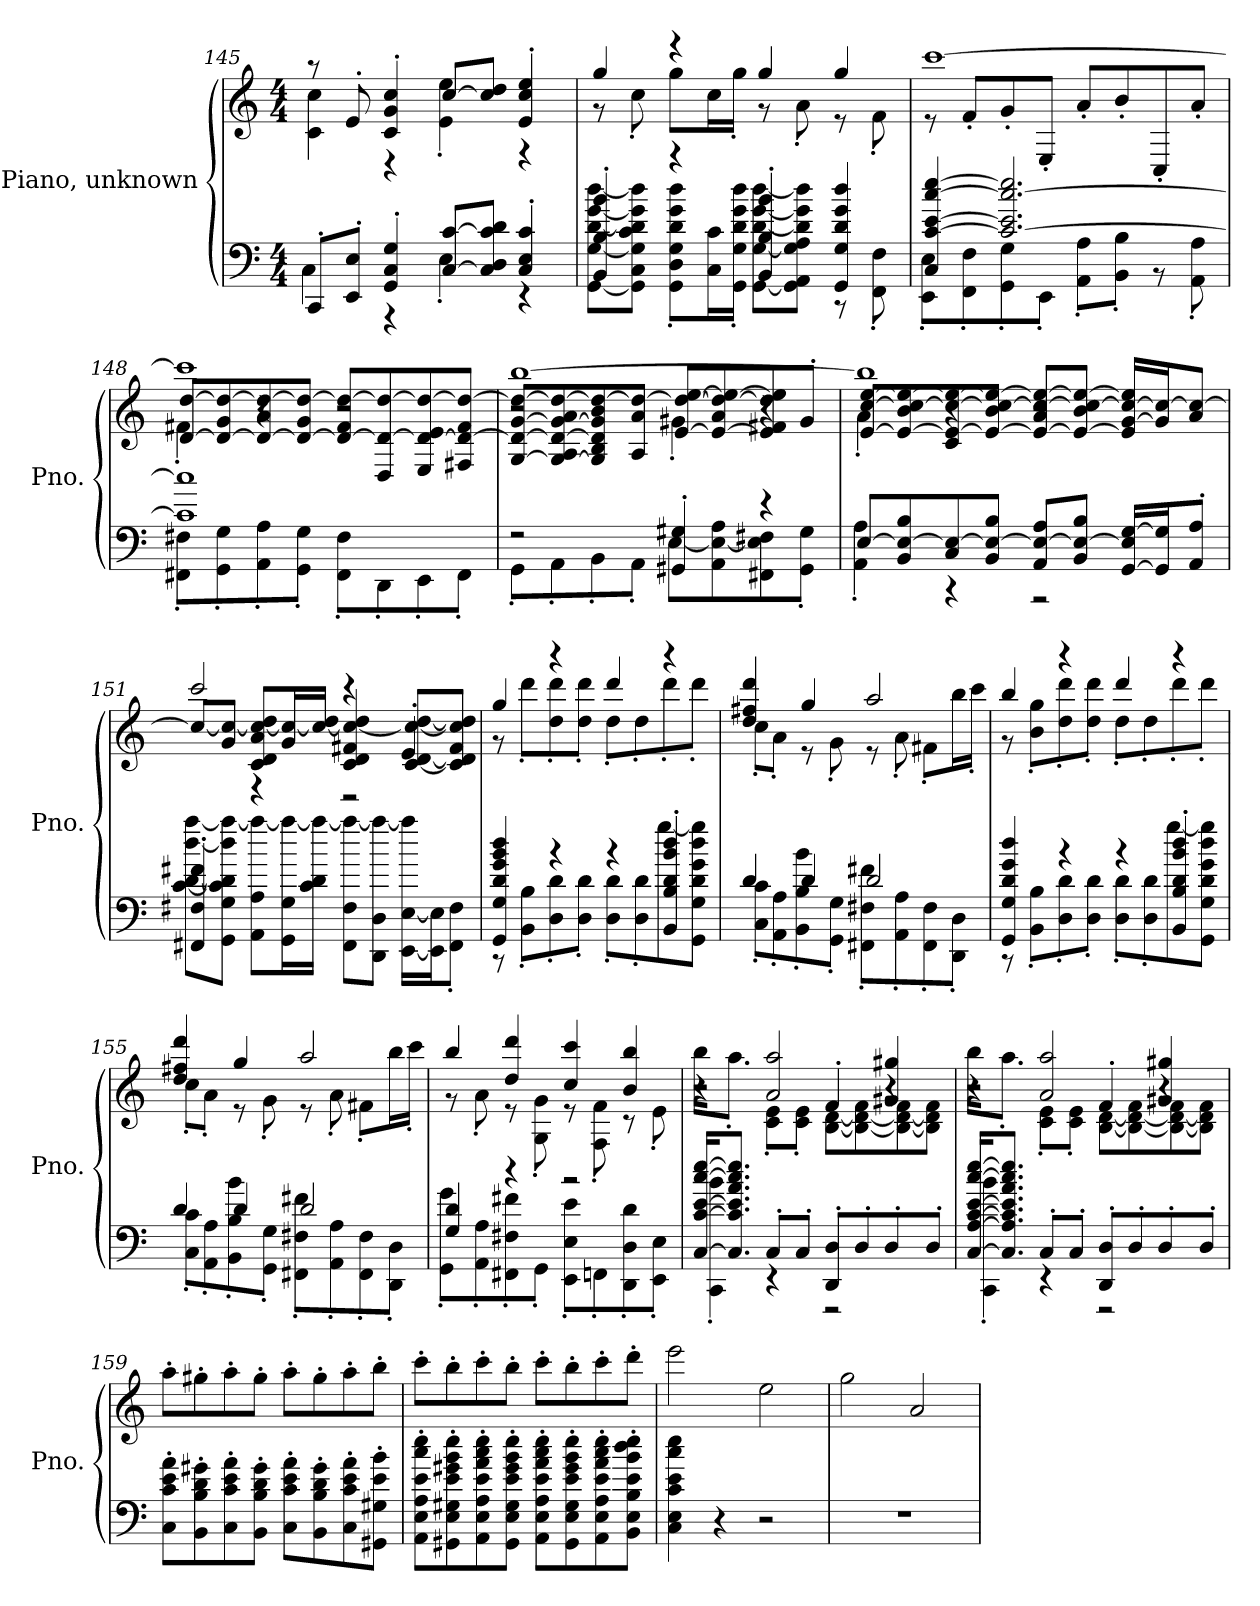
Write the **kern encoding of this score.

**kern	**kern
*part1	*part1
*staff2	*staff1
*I"Piano, unknown	*
*I'Pno.	*
!!LO:LB:g=z
*clefF4	*clefG2
*k[]	*k[]
*M4/4	*M4/4
=145	=145
*^	*^
8CC'/L	4C\	8r	4c\ 4cc\
8EE/' 8E/'J	.	8e'/	.
4GG/' 4C/' 4G/'	4r	4c/' 4g/' 4cc/'	4r
[8C/ [8c/L	4E'\	[8cc/L	4e\' 4ee\'
8C/] 8D/ 8c/] 8d/J	.	8cc/] 8dd/J	.
4C/' 4E/' 4c/'	4r	4e/' 4cc/' 4ee/'	4r
=146	=146	=146	=146
4BB/' 4B/' 4b/'	[8GG\ [8G\ [8d\ [8g\ [8dd\L	4gg/	8r
.	8GG\] 8C\ 8G\] 8c\ 8d\] 8g\] 8dd\]J	.	8cc'\
4r	8GG\' 8D\' 8G\' 8d\' 8g\' 8dd\'L	4r	8gg\L
.	16C\ 16c\L	.	16cc\L
.	16GG\' 16G\' 16d\' 16g\' 16dd\'JJ	.	16gg'\JJ
4BB/' 4B/' 4b/'	[8GG\ [8G\ [8d\ [8g\ [8dd\L	4gg/	8r
.	8GG\] 8AA\ 8G\] 8A\ 8d\] 8g\] 8dd\]J	.	8a'\
4GG/ 4G/ 4d/ 4g/ 4dd/	8r	4gg/	8r
.	8FF\' 8F\'	.	8f'\
=147	=147	=147	=147
4C/ [4c/ [4e/ [4cc/ [4ee/	8EE\' 8E\'L	[1ccc	8r
.	8FF\' 8F\'	.	8f'/L
2.c/_ 2.e/] 2.cc/_ 2.ee/]	8GG\' 8G\'	.	8g'/
.	8EE'\J	.	8E'/J
.	8AA\' 8A\'L	.	8a'/L
.	8BB\' 8B\'J	.	8b'/
.	8r	.	8C'/
.	8AA\' 8A\'	.	8a'/J
!!LO:LB:g=z
=148	=148	=148	=148
*	*	*	*^
1c] 1cc]	8FF#X\' 8F#X\'L	1ccc]	4f#X'\	[8d/ [8dd/L
.	8GG\' 8G\'	.	.	8d/_ 8g/ 8dd/_
.	8AA\' 8A\'	.	4r	8d/_ 8a/ 8dd/_
.	8GG\' 8G\'J	.	.	8d/_ 8g/ 8dd/_J
.	8FF#\' 8F#\'L	.	2r	8d/_ 8f#/ 8dd/_L
.	8DD'\	.	.	8D/ 8d/_ 8dd/_
.	8EE'\	.	.	8E/ 8d/_ 8e/ 8dd/_
.	8FF#'\J	.	.	8F#X/ 8d/_ 8f#/ 8dd/_J
=149	=149	=149	=149	=149
2r	8GG'\L	[1bb	2r	[8G/ 8d/_ [8g/ 8dd/_L
.	8AA'\	.	.	8G/_ 8A/ 8d/_ 8g/_ 8a/ 8dd/_
.	8BB'\	.	.	8G/] 8B/ 8d/] 8g/] 8b/ 8dd/_
.	8AA'\J	.	.	8A/ 8a/ 8dd/_J
4GG#X/' 4G#X/'	[8E\L	.	4g#X'\	[8e/ 8dd/_ [8ee/L
.	8AA\ 8E\_ 8A\	.	.	8e/_ 8a/ 8dd/_ 8ee/_
4r	8FF#X\ 8E\] 8F#X\	.	4r	8e/] 8f#X/ 8dd/] 8ee/]
.	8GG#\' 8G#\'J	.	.	8g#'/J
!!LO:PB:g=z	!!	!!
=150	=150	=150	=150	=150
[8E/L	4AA\' 4A\'	1bb]	4a'\	[8e/ [8cc/ [8ee/L
8BB/ 8E/_ 8B/	.	.	.	8e/_ 8b/ 8cc/_ 8ee/_
8C/ 8E/_	4r	.	4r	8c/ 8e/_ 8cc/_ 8ee/_
8BB/ 8E/_ 8B/J	.	.	.	8e/_ 8b/ 8cc/_ 8ee/_J
8AA/ 8E/_ 8A/L	2r	.	2r	8e/_ 8a/ 8cc/_ 8ee/_L
8BB/ 8E/_ 8B/J	.	.	.	8e/_ 8b/ 8cc/_ 8ee/_J
[16GG/ 16E/] [16G/LL	.	.	.	16e/] [16g/ 16cc/_ 16ee/]LL
16GG/] 16G/]J	.	.	.	16g/] 16cc/_J
8AA/' 8A/'J	.	.	.	8a/ 8cc/_J
*	*	*	*v	*v
=151	=151	=151	=151
4FF#X/' 4F#X/' 4f#X/'	[8c\ [8d\ [8dd\ [8aa\L	2ccc/	8cc/L_
.	8GG\ 8G\ 8c\] 8d\] 8dd\] 8aa\_J	.	8g/ 8cc/_J
4r	8AA\ 8A\ 8aa\_L	.	8c/ 8d/ 8a/ 8cc/_ 8dd/L
.	16GG\ 16G\ 16aa\_L	.	16g/ 16cc/_L
.	16c\ 16d\ 16aa\_JJ	.	16cc/_ 16dd/JJ
2r	8FF#\ 8F#\ 8aa\_L	4r	4c/ 4d/ 4f#X/ 4cc/_ 4dd/
.	8DD\ 8D\ 8aa\_J	.	.
.	[16EE\ [16E\ 16aa\]LL	4e'/	[8c/ [8d/ 8cc/_ [8dd/L
.	16EE\] 16E\]J	.	.
.	8FF#\' 8F#\'J	.	8c/] 8d/] 8f#/ 8cc/] 8dd/]J
!!LO:LB:g=z	!!
=152	=152	=152	=152
4GG/ 4G/ 4d/ 4g/ 4b/ 4dd/	8r	4gg/	8r
.	8BB\' 8B\'L	.	8ddd'\L
4r	8D\' 8d\'	4r	8dd\' 8ddd\'
.	8D\' 8d\'J	.	8dd\' 8ddd\'J
4r	8D\' 8d\'L	4ddd/	8dd'\L
.	8D\' 8d\'	.	8dd'\
4BB/' 4B/' 4d/' 4b/' 4dd/'	[8gg\	4r	8ddd'\
.	8GG\ 8G\ 8d\ 8g\ 8dd\ 8gg\]J	.	8ddd'\J
=153	=153	=153	=153
4d/	8C\' 8c\'L	4dd/ 4ff#X/ 4ddd/	8cc'\L
.	8AA\' 8A\'	.	8a'\J
4d/	8BB\' 8B\' 8b\'	4gg/	8r
.	8GG\' 8G\'J	.	8g'\
2d/	8FF#X\' 8F#X\' 8f#X\'L	2aa/	8r
.	8AA\' 8A\'	.	8a'\
.	8FF#\' 8F#\'	.	8f#X'\L
.	8DD\' 8D\'J	.	16bb\L
.	.	.	16ccc'\JJ
=154	=154	=154	=154
4GG/ 4G/ 4d/ 4g/ 4dd/	8r	4bb/	8r
.	8BB\' 8B\'L	.	8b\' 8gg\'L
4r	8D\' 8d\'	4r	8dd\' 8ddd\'
.	8D\' 8d\'J	.	8dd\' 8ddd\'J
4r	8D\' 8d\'L	4ddd/	8dd'\L
.	8D\' 8d\'	.	8dd'\
4BB/' 4B/' 4d/' 4b/' 4dd/'	[8gg\	4r	8ddd'\
.	8GG\ 8G\ 8d\ 8g\ 8dd\ 8gg\]J	.	8ddd'\J
!!LO:LB:g=z	!!
=155	=155	=155	=155
4d/	8C\' 8c\'L	4dd/ 4ff#X/ 4ddd/	8cc'\L
.	8AA\' 8A\'	.	8a'\J
4d/	8BB\' 8B\' 8b\'	4gg/	8r
.	8GG\' 8G\'J	.	8g'\
2d/	8FF#X\' 8F#X\' 8f#X\'L	2aa/	8r
.	8AA\' 8A\'	.	8a'\
.	8FF#\' 8F#\'	.	8f#X'\L
.	8DD\' 8D\'J	.	16bb\L
.	.	.	16ccc'\JJ
=156	=156	=156	=156
4G/ 4d/	8GG\' 8g\'L	4bb/	8r
.	8AA\' 8A\'	.	8a'\
4r	8FF#X\' 8F#X\' 8f#X\'	4dd/ 4ddd/	8r
.	8GG'\J	.	8G\' 8g\'
2r	8EE\' 8E\' 8e\'L	4cc/ 4ccc/	8r
.	8FFn'\	.	8F\' 8f\'
.	8DD\' 8D\' 8d\'	4b/ 4bb/	8r
.	8EE\' 8E\'J	.	8e'\
=157	=157	=157	=157
*	*	*	*^
[16C/ [16c/ [16e/ [16cc/ [16ee/KL	4CC\' 4b\'	4r	16bb\KL	2r
8.C/] 8.c/] 8.e/] 8.a/ 8.cc/] 8.ee/]J	.	.	8.aa'\J	.
8C'/L	4r	2a/ 2aa/	8c\' 8e\'L	.
8C'/J	.	.	8c\' 8e\'J	.
8DD/' 8D/'L	2r	.	[8B\ [8d\L	4f'/
8D'/	.	.	8B\_ 8d\_ 8f\	.
8D'/	.	4g#X/ 4gg#X/	8B\_ 8d\_ 8f\	4r
8D'/J	.	.	8B\] 8d\] 8f\J	.
!!LO:LB:g=z	!!	!!
=158	=158	=158	=158	=158
[16C/ [16A/ [16c/ [16e/ [16cc/ [16ee/KL	4CC\' 4b\'	4r	16bb\KL	2r
8.C/] 8.A/] 8.c/] 8.e/] 8.a/ 8.cc/] 8.ee/]J	.	.	8.aa'\J	.
8C'/L	4r	2a/ 2aa/	8c\' 8e\'L	.
8C'/J	.	.	8c\' 8e\'J	.
8DD/' 8D/'L	2r	.	[8B\ [8d\L	4f'/
8D'/	.	.	8B\_ 8d\_ 8f\	.
8D'/	.	4g#X/ 4gg#X/	8B\_ 8d\_ 8f\	4r
8D'/J	.	.	8B\] 8d\] 8f\J	.
*v	*v	*	*	*
*	*v	*v	*v
=159	=159
8C\' 8c\' 8e\' 8a\'L	8aa'\L
8BB\' 8B\' 8d\' 8g#X\'	8gg#X'\
8C\' 8c\' 8e\' 8a\'	8aa'\
8BB\' 8B\' 8d\' 8g#\'J	8gg#'\J
8C\' 8c\' 8e\' 8a\'L	8aa'\L
8BB\' 8B\' 8d\' 8g#\'	8gg#'\
8C\' 8c\' 8e\' 8a\'	8aa'\
8GG#X\' 8G#X\' 8e\' 8b\'J	8bb'\J
=160	=160
8AA\' 8E\' 8A\' 8e\' 8cc\' 8ee\'L	8ccc'\L
8GG#X\' 8E\' 8G#X\' 8e\' 8g#X\' 8b\' 8ee\'	8bb'\
8AA\' 8E\' 8A\' 8e\' 8a\' 8cc\' 8ee\'	8ccc'\
8GG#\' 8E\' 8G#\' 8e\' 8g#\' 8b\' 8ee\'J	8bb'\J
8AA\' 8E\' 8A\' 8e\' 8a\' 8cc\' 8ee\'L	8ccc'\L
8GG#\' 8E\' 8G#\' 8e\' 8g#\' 8b\' 8ee\'	8bb'\
8AA\' 8E\' 8A\' 8e\' 8a\' 8cc\' 8ee\'	8ccc'\
8BB\' 8E\' 8B\' 8e\' 8b\' 8dd\' 8ee\'J	8ddd'\J
=161	=161
4C\ 4E\ 4c\ 4e\ 4cc\ 4ee\	2eee\
4r	.
2r	2ee\
!!LO:LB:g=z
=162	=162
1r	2gg\
.	2a/
=	=
*-	*-
